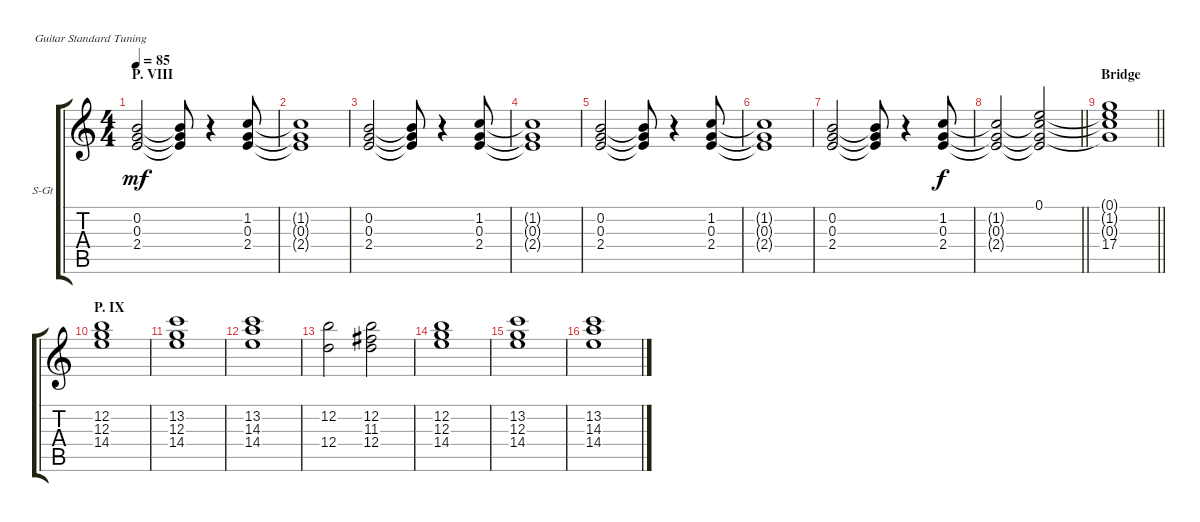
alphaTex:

\bracketExtendMode groupsimilarinstruments
\firstSystemTrackNameOrientation horizontal
\otherSystemsTrackNameOrientation horizontal
\track ("Keyboard [Strings]" "S-Gt") {instrument stringensemble1}
\staff {score tabs}
\tuning (E4 B3 G3 D3 A2 E2)
\displaytranspose 12
\ts (4 4)
\section ("" "P. VIII")
\tempo 85
\clef g2
\ks c
(0.2 0.3 2.4).2{dy mf} (0.2{t} 0.3{t} 2.4{t}).8 r.4 (1.2 0.3 2.4).8 |
(1.2{t} 0.3{t} 2.4{t}).1 |
(0.2 0.3 2.4).2 (0.2{t} 0.3{t} 2.4{t}).8 r.4 (1.2 0.3 2.4).8 |
(1.2{t} 0.3{t} 2.4{t}).1 |
(0.2 0.3 2.4).2 (0.2{t} 0.3{t} 2.4{t}).8 r.4 (1.2 0.3 2.4).8 |
(1.2{t} 0.3{t} 2.4{t}).1 |
(0.2 0.3 2.4).2 (0.2{t} 0.3{t} 2.4{t}).8 r.4 (1.2 0.3 2.4).8{dy f} |
\barLineRight lightlight
(1.2{t} 0.3{t} 2.4{t}).2 (0.1 1.2{t} 0.3{t} 2.4{t}).2 |
\section ("" "Bridge")
\barLineRight lightlight
(0.1{t} 1.2{t} 0.3{t} 17.4).1 |
\section ("" "P. IX")
(12.2 12.3 14.4).1 |
(13.2 12.3 14.4).1 |
(13.2 14.3 14.4).1 |
(12.2 12.4).2 (12.2 11.3 12.4).2 |
(12.2 12.3 14.4).1 |
(13.2 12.3 14.4).1 |
(13.2 14.3 14.4).1
